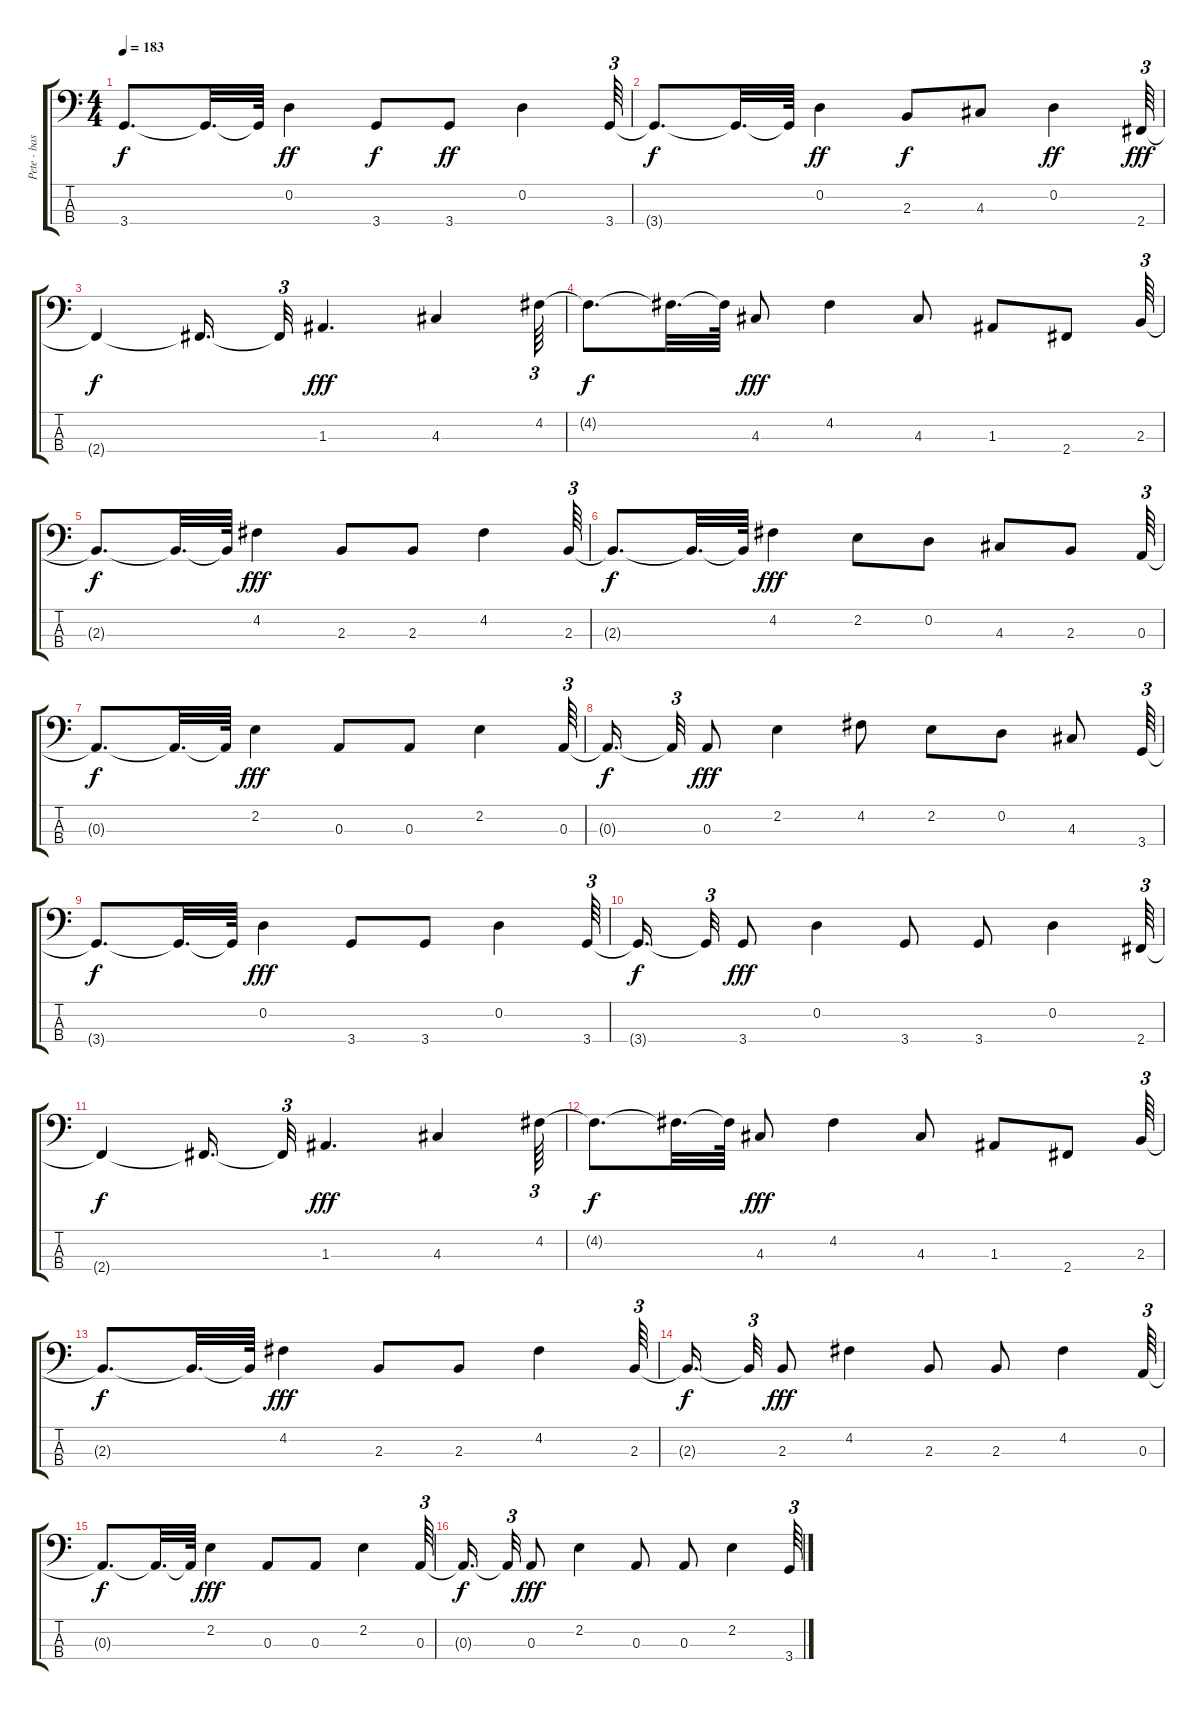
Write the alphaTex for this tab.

\track ("Pete - bass guitar" "Pete - bas") {instrument electricbassfinger}
\staff {score tabs}
\tuning (G2 D2 A1 E1) {hide}
\ts (4 4)
\tempo 183
\clef f4
\ks c
3.4{t}.8{d dy f} 3.4{t}.32{d} 3.4{t}.64 0.2.4{dy ff} 3.4.8{dy f} 3.4.8{dy ff} 0.2.4 3.4.64{tu (3 2)} |
3.4{t}.8{d dy f} 3.4{t}.32{d} 3.4{t}.64 0.2.4{dy ff} 2.3.8{dy f} 4.3.8 0.2.4{dy ff} 2.4.64{tu (3 2) dy fff} |
2.4{t}.4{dy f} 2.4{t}.16{d} 2.4{t}.32{tu (3 2)} 1.3.4{d dy fff} 4.3.4 4.2.64{tu (3 2)} |
4.2{t}.8{d dy f} 4.2{t}.32{d} 4.2{t}.64 4.3.8{dy fff} 4.2.4 4.3.8 1.3.8 2.4.8 2.3.64{tu (3 2)} |
2.3{t}.8{d dy f} 2.3{t}.32{d} 2.3{t}.64 4.2.4{dy fff} 2.3.8 2.3.8 4.2.4 2.3.64{tu (3 2)} |
2.3{t}.8{d dy f} 2.3{t}.32{d} 2.3{t}.64 4.2.4{dy fff} 2.2.8 0.2.8 4.3.8 2.3.8 0.3.64{tu (3 2)} |
0.3{t}.8{d dy f} 0.3{t}.32{d} 0.3{t}.64 2.2.4{dy fff} 0.3.8 0.3.8 2.2.4 0.3.64{tu (3 2)} |
0.3{t}.16{d dy f beam splitsecondary} 0.3{t}.32{tu (3 2)} 0.3.8{dy fff} 2.2.4 4.2.8 2.2.8 0.2.8 4.3.8 3.4.64{tu (3 2)} |
3.4{t}.8{d dy f} 3.4{t}.32{d} 3.4{t}.64 0.2.4{dy fff} 3.4.8 3.4.8 0.2.4 3.4.64{tu (3 2)} |
3.4{t}.16{d dy f beam splitsecondary} 3.4{t}.32{tu (3 2)} 3.4.8{dy fff} 0.2.4 3.4.8 3.4.8 0.2.4 2.4.64{tu (3 2)} |
2.4{t}.4{dy f} 2.4{t}.16{d} 2.4{t}.32{tu (3 2)} 1.3.4{d dy fff} 4.3.4 4.2.64{tu (3 2)} |
4.2{t}.8{d dy f} 4.2{t}.32{d} 4.2{t}.64 4.3.8{dy fff} 4.2.4 4.3.8 1.3.8 2.4.8 2.3.64{tu (3 2)} |
2.3{t}.8{d dy f} 2.3{t}.32{d} 2.3{t}.64 4.2.4{dy fff} 2.3.8 2.3.8 4.2.4 2.3.64{tu (3 2)} |
2.3{t}.16{d dy f beam splitsecondary} 2.3{t}.32{tu (3 2)} 2.3.8{dy fff} 4.2.4 2.3.8 2.3.8 4.2.4 0.3.64{tu (3 2)} |
0.3{t}.8{d dy f} 0.3{t}.32{d} 0.3{t}.64 2.2.4{dy fff} 0.3.8 0.3.8 2.2.4 0.3.64{tu (3 2)} |
0.3{t}.16{d dy f beam splitsecondary} 0.3{t}.32{tu (3 2)} 0.3.8{dy fff} 2.2.4 0.3.8 0.3.8 2.2.4 3.4.64{tu (3 2)}
